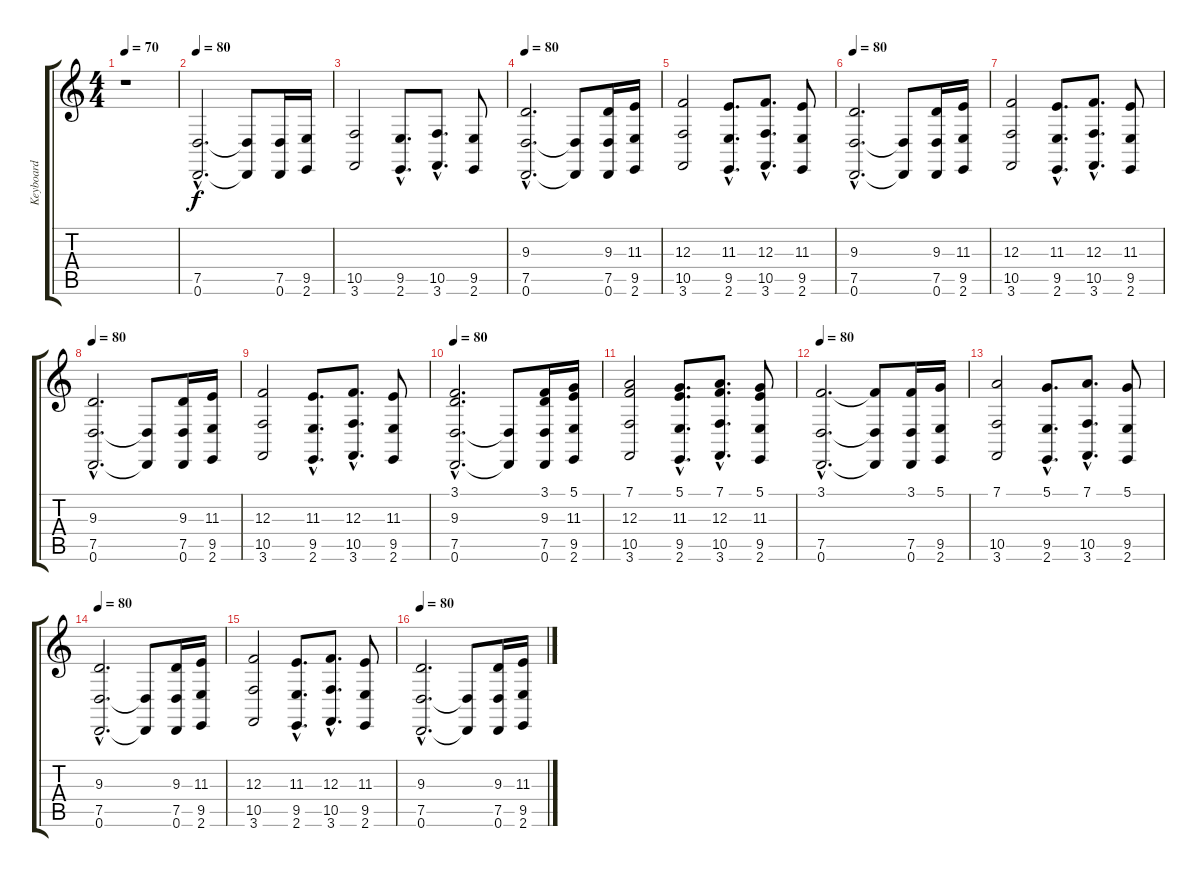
\track ("Keyboard" "Keyboard") {instrument orchestralharp}
\staff {score tabs}
\tuning (D4 A3 F3 C3 G2 D2) {hide}
\ts (4 4)
\tempo 70
\clef g2
\ks c
r.1{dy f} |
\tempo 80
(7.5{hac} 0.6{hac}).2{d volume 12 instrument stringensemble1} (7.5{t} 0.6{t}).8 (7.5 0.6).16 (9.5 2.6).16 |
(10.5 3.6).2 (9.5{hac} 2.6{hac}).8{d} (10.5{hac} 3.6{hac}).8{d} (9.5 2.6).8 |
\tempo 80
(9.3{hac} 7.5{hac} 0.6{hac}).2{d volume 12 instrument stringensemble1} (7.5{t} 0.6{t}).8 (9.3 7.5 0.6).16 (11.3 9.5 2.6).16 |
(12.3 10.5 3.6).2 (11.3{hac} 9.5{hac} 2.6{hac}).8{d} (12.3{hac} 10.5{hac} 3.6{hac}).8{d} (11.3 9.5 2.6).8 |
\tempo 80
(9.3{hac} 7.5{hac} 0.6{hac}).2{d volume 12 instrument stringensemble1} (7.5{t} 0.6{t}).8 (9.3 7.5 0.6).16 (11.3 9.5 2.6).16 |
(12.3 10.5 3.6).2 (11.3{hac} 9.5{hac} 2.6{hac}).8{d} (12.3{hac} 10.5{hac} 3.6{hac}).8{d} (11.3 9.5 2.6).8 |
\tempo 80
(9.3{hac} 7.5{hac} 0.6{hac}).2{d volume 12 instrument stringensemble1} (7.5{t} 0.6{t}).8 (9.3 7.5 0.6).16 (11.3 9.5 2.6).16 |
(12.3 10.5 3.6).2 (11.3{hac} 9.5{hac} 2.6{hac}).8{d} (12.3{hac} 10.5{hac} 3.6{hac}).8{d} (11.3 9.5 2.6).8 |
\tempo 80
(3.1{hac} 9.3{hac} 7.5{hac} 0.6{hac}).2{d volume 12 instrument stringensemble1} (7.5{t} 0.6{t}).8 (3.1 9.3 7.5 0.6).16 (5.1 11.3 9.5 2.6).16 |
(7.1 12.3 10.5 3.6).2 (5.1{hac} 11.3{hac} 9.5{hac} 2.6{hac}).8{d} (7.1{hac} 12.3{hac} 10.5{hac} 3.6{hac}).8{d} (5.1 11.3 9.5 2.6).8 |
\tempo 80
(3.1{hac} 7.5{hac} 0.6{hac}).2{d volume 12 instrument stringensemble1} (3.1{t} 7.5{t} 0.6{t}).8 (3.1 7.5 0.6).16 (5.1 9.5 2.6).16 |
(7.1 10.5 3.6).2 (5.1{hac} 9.5{hac} 2.6{hac}).8{d} (7.1{hac} 10.5{hac} 3.6{hac}).8{d} (5.1 9.5 2.6).8 |
\tempo 80
(9.3{hac} 7.5{hac} 0.6{hac}).2{d volume 12 instrument stringensemble1} (7.5{t} 0.6{t}).8 (9.3 7.5 0.6).16 (11.3 9.5 2.6).16 |
(12.3 10.5 3.6).2 (11.3{hac} 9.5{hac} 2.6{hac}).8{d} (12.3{hac} 10.5{hac} 3.6{hac}).8{d} (11.3 9.5 2.6).8 |
\tempo 80
(9.3{hac} 7.5{hac} 0.6{hac}).2{d volume 12 instrument stringensemble1} (7.5{t} 0.6{t}).8 (9.3 7.5 0.6).16 (11.3 9.5 2.6).16
